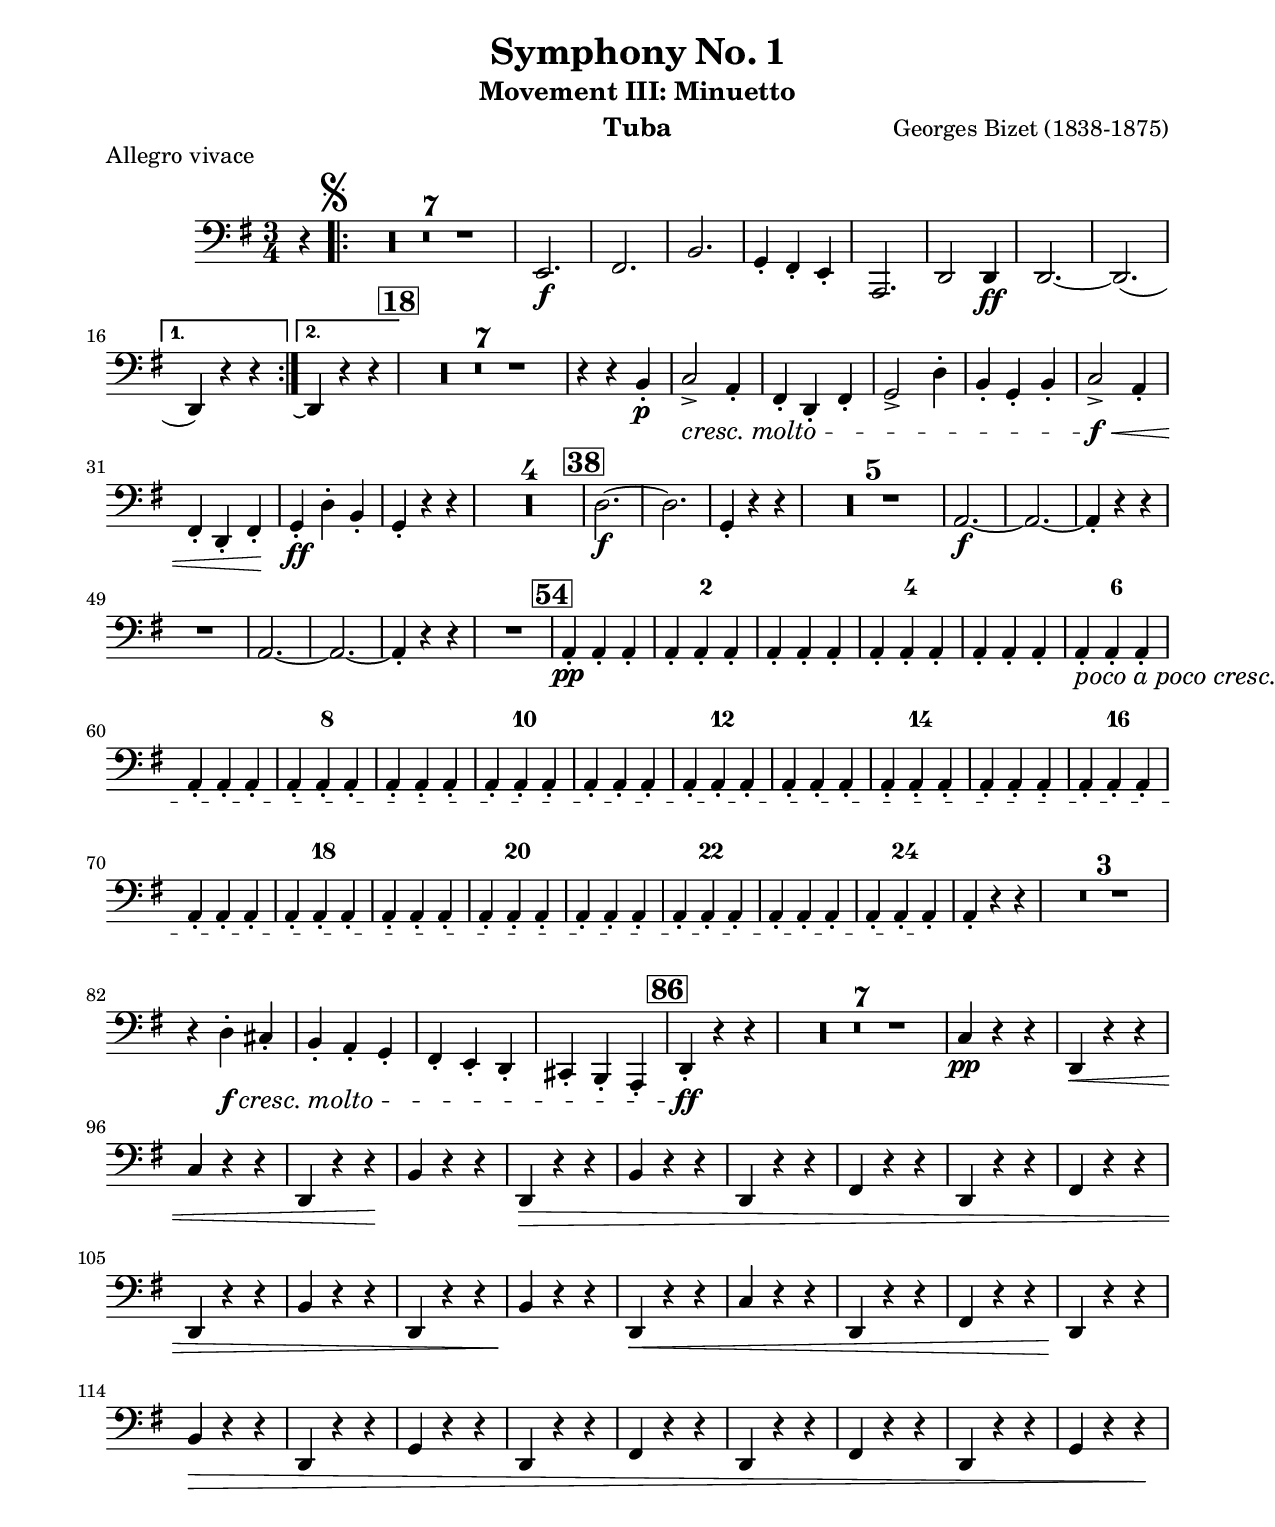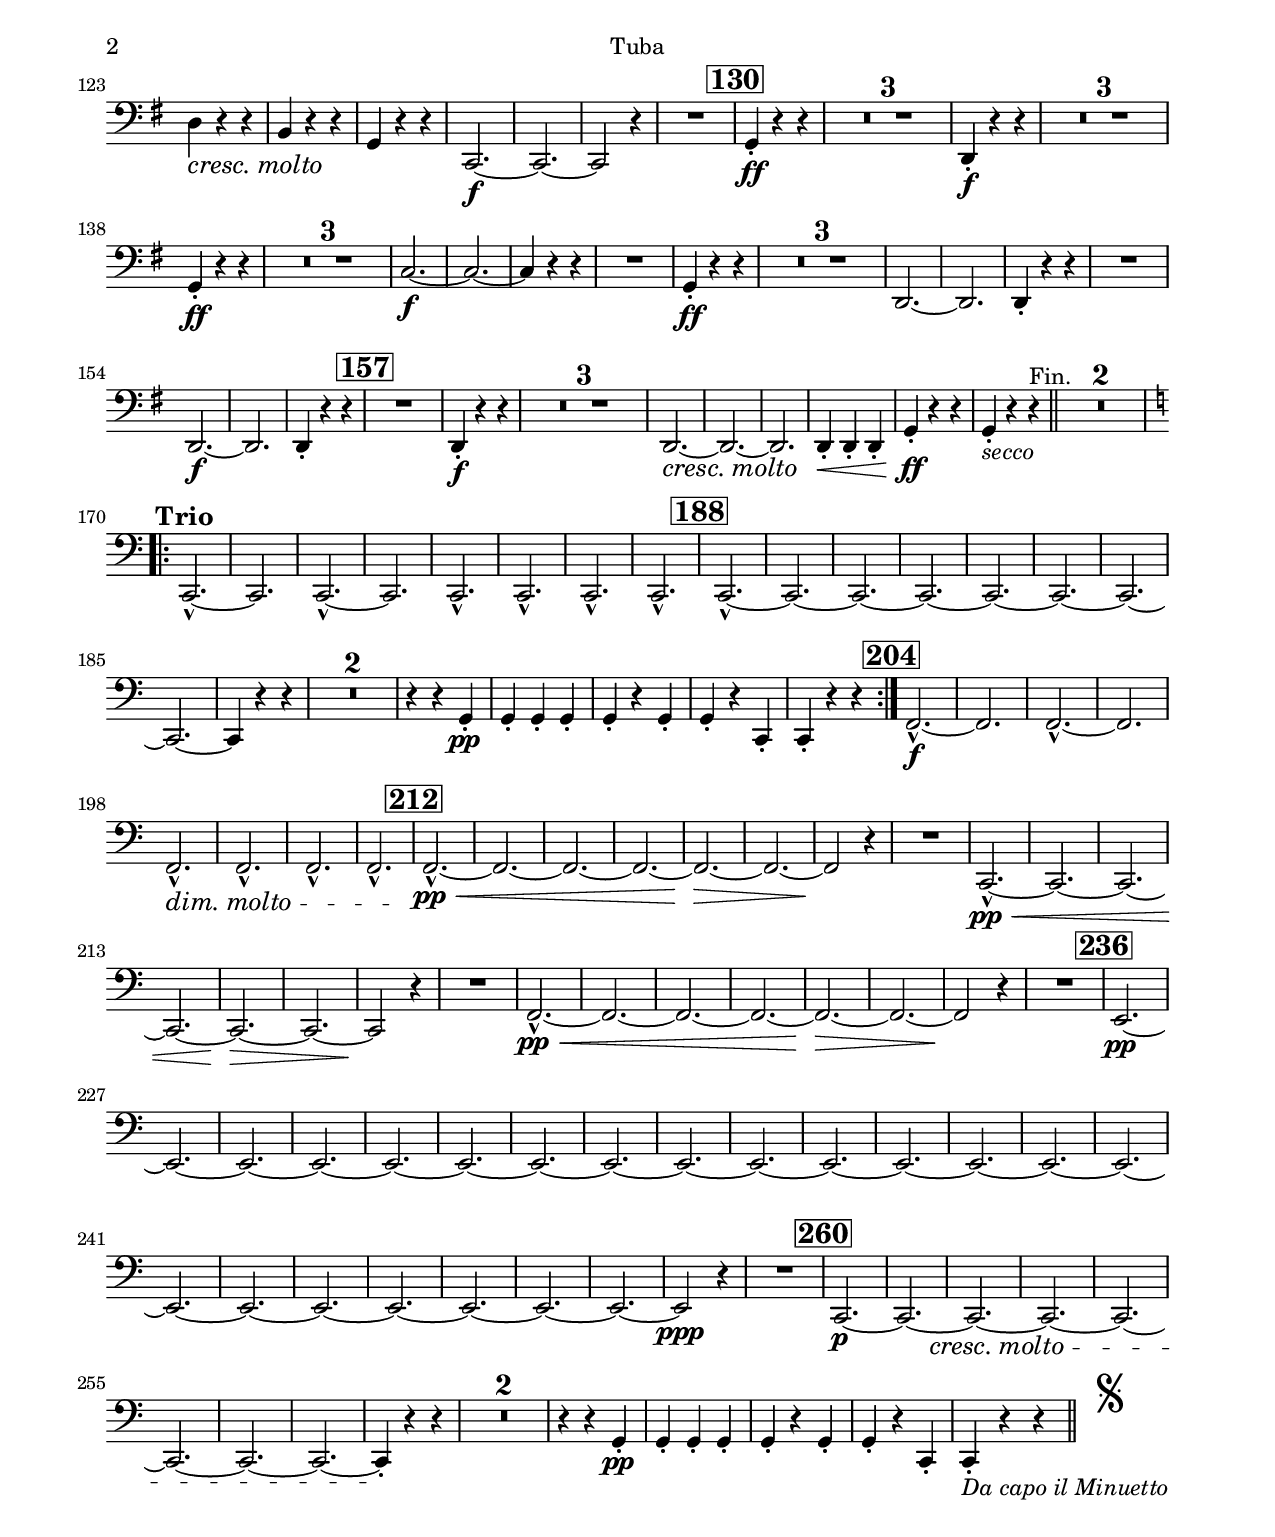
\version "2.13.5"

\include "defs.lyi" 
\version "2.13.5"

\include "defs.lyi"

tubaMvtIIIDynamics = 
{
  \time 3/4
  \key g \major

  \partial 4 s4 |
  \repeat volta 2
  {
    s2.*7 |
    s2.\f |
    s2.*4 |
    s2 s4\ff |
    s2.*2 |
  }
  \alternative
  {
    {
      s2. |
    }
    {
      s2. |
    }
  }

%  \repeat volta 2
%  {
    s2.*7 |
    s4 s s\p |
    \crescTextCrescMolto
    s4\< s s |
    s2.*3 |
    \crescHairpin
    s4\!\f\< s s |
    s2 s4\! |
    s4\ff s s |
    s2.*5 |

    % 38
    s4\f s s |
    s2.*7 |
    s4\f s s |
    s2.*3 |
    s4 s s |
    s2.*3 |

    % 54
    s4\pp s s |
    s2.*4 |
    \crescTextPocoAPocoCrescMolto
    s2.\< |
    s2.*17 |
    s2 s4\! |
    s2.*4 |
    \crescTextCrescMolto
    s4 s\f\< s |
    s2.*3 |

    % 86
    s4\ff s s |
    s2.*7 |
    s4\pp s s |
    \crescHairpin
    s4\< s s |
    s2. |
    s4 s s\! |
    s2. |
    s4\> s s |
    s2. |
    s2. |
    s2. |
    s2. |
    s2. |
    s2. |
    s2. |
    s2. |
    s4\! s s |
    s4\< s s |
    s2. |
    s2. |
    s2. |
    s4\! s s |
    s4\> s s |
    s2. |
    s2. |
    s2. |
    s2. |
    s2. |
    s2. |
    s2. |
    s4 s s\! |
    \crescTextCrescMolto
    s4\< s s\! |
    s2. |
    s2. |
    s2.\f |
    s2. |
    s2. |
    s2. |

    % 130
    s4\ff s s |
    s2.*3 |
    s4\f s s |
    s2.*3 |
    s4\ff s s |
    s2.*3 |
    s4\f s s |
    s2.*3 |
    s4\ff s s |
    s2.*3 |
    s4 s s |
    s2.*3 |
    s4\f s s |
    s2.*2 |

    % 157
    s2. |
    s4\f s s |
    s2.*3 |
    \crescTextCrescMolto 
    s2.\< |
    s2. |
    s4 s s\! |
    \crescHairpin
    s2.\< |
    s4\!\ff s s |
%  }
%  \alternative
%  {
%    {
%      s4-\secco s s |
%      s2.*2 |
%    }
%    {
      s4-\secco s s |
      s2.*2 |
%    }
%  }

  \key c \major

  % 173
  \repeat volta 2
  {
    s2.*8 |

    % 181
    s2.*11 |
    s4 s s\pp |
    s2.*4 |
  }

  % 197
%  \repeat volta 2
%  {
    s4\f s s |
    s2.*3 |
    \dimTextDimMolto
    s4\> s s |
    s2.*2 |
    s4 s s\! |

    % 205
    \crescHairpin
    s4\pp\< s s |
    s2. |
    s2. |
    s2. |
    \dimHairpin
    s4\!\> s s |
    s2. |
    s2.\! |
    s2. |
    s4\pp\< s s |
    s2. |
    s2. |
    s2. |
    s4\!\> s s |
    s2. |
    s2.\! |
    s2. |
    s4\pp\< s s |
    s2. |
    s2. |
    s2. |
    s4\!\> s s |
    s2. |
    s2.\! |
    s2. |

    % 229
    s4\pp s s |
    s2.*21 |
    s2.\ppp |
    s2. |

    % 253
    s4\p s s |
    \crescTextCrescMolto 
    s4 s s\< |
    s2.*6 |
    s4\! s s |
    s2.*2 |
    s4 s s\pp |
    s2.*3 |
%  }
%  \alternative
%  {
%    {
%      s2. |
%    }
%    {
      s2. |
%    }
%  }
}


tubaMvtIIICues = 
{
  \time 3/4
  \key g \major
  \clef bass

  \partial 4 s4 |

  s2.*53 |

    \set countPercentRepeats = ##t
    \override PercentRepeat #'transparent = ##t
    \override PercentRepeatCounter #'staff-padding = #2
    \set repeatCountVisibility = #(every-nth-repeat-count-visible 2)

    \repeat percent 24 { s2. | }

  s2.*4 | \break
  s2.*41 | \break
  s2.*47 |

  \key c \major

  s2.*96 |

}


tubaMvtIIINotCues = 
{
  \time 3/4
  \key g \major
  \clef bass

  \partial 4 s4 |

  s2.*169 |

  \key c \major

  s2.*96 |

}


tubaMvtIIINotes = 
{
  \time 3/4
  \key g \major
  \clef bass

  \partial 4 r4 |
  \repeat volta 2
  {
    R4*3*7 |
    e2. |
    fis2. |
    b2. |
    g4-. fis-. e-. |
    a,2. |
    d2 d4 |
    d2.~ |
    d2.( |
  }
  \alternative
  {
    {
      d4) r r |
    }
    {
      d4\repeatTie r r |
    }
  }

  % 18
%  \repeat volta 2
%  {
    R4*3*7 |
    r4 r b'-. |
    c2-> a4-. |
    fis-. d-. fis-. |
    g2-> d'4-. |
    b-. g-. b-. |
    c2-> a4-. |
    fis-. d-. fis-. |
    g-. d'-. b-. |
    g-. r r |
    R4*3*4 |

    % 38
    d'2.~ |
    d2. |
    g,4-. r r |
    R4*3*5 |
    a2.~ |
    a2.~ |
    a4-. r4 r |
    R4*3 |
    a2.~ |
    a2.~ |
    a4-. r4 r |
    R4*3 |

    % 54
    a4-. a-. a-. |
    \repeat unfold 23 { a-. a-. a-. | }
    a-. r r |
    R4*3*3 |
    r4 d-. cis-. |
    b-. a-. g-. |
    fis-. e-. d-. |
    cis-. b-. a-. |

    % 86
    d-. r r |
    R4*3*7 |
    c'4 r r |
    d, r r |
    c' r r |
    d, r r |
    b' r r |
    d, r r |
    b' r r |
    d, r r |
    fis r r |
    d r r |
    fis r r |
    d r r |
    b' r r |
    d, r r |
    b' r r |
    d, r r |
    c' r r |
    d, r r |
    fis r r |
    d r r |
    b' r r |
    d, r r |
    g r r |
    d r r |
    fis r r |
    d r r |
    fis r r |
    d r r |
    g r r |
    d' r r |
    b r r |
    g r r |
    c,2.~ |
    c2.~ |
    c2 r4 |
    R4*3 |

    % 130
    g'4-. r r |
    R4*3*3 |
    d4-. r r |
    R4*3*3 |
    g4-. r r |
    R4*3*3 |
    c2.~ |
    c2.~ |
    c4 r r |
    R4*3 |
    g4-. r r |
    R4*3*3 |
    d2.~ |
    d2. |
    d4-. r r |
    R4*3 |
    d2.~ |
    d2. |
    d4-. r r |

    % 157
    R4*3 |
    d4-. r r |
    R4*3*3 |
    d2.~ |
    d2.~ |
    d2. |
    d4-. d-. d-. |
    g-. r r |
%  }
%  \alternative
%  {
%    {
%      g-. r r |
%      R4*3*2 |
%    }
%    {
      g4-. r r |
      R4*3*2 |
%    }
%  }

  \key c \major

  % 173
  \repeat volta 2
  {
    c,2.~-^ |
    c2. |
    c2.~-^ |
    c2. |
    c2.-^ |
    c2.-^ |
    c2.-^ |
    c2.-^ |

    % 181
    c2.~-^ |
    c2.~ |
    c2.~ |
    c2.~ |
    c2.~ |
    c2.~ |
    c2.~ |
    c2.~ |
    c4 r r |
    R4*3*2 |
    r4 r g'-. |
    g-. g-. g-. |
    g-. r g-. |
    g-. r c,-. |
    c-. r r |
  }

  % 197
%  \repeat volta 2
%  {
    f2.~-^ |
    f2. |
    f2.~-^ |
    f2. |
    f2.-^ |
    f2.-^ |
    f2.-^ |
    f2.-^ |

    % 205
    f2.~-^ |
    f2.~ |
    f2.~ |
    f2.~ |
    f2.~ |
    f2.~ |
    f2 r4 |
    R4*3 |
    c2.~-^ |
    c2.~ |
    c2.~ |
    c2.~ |
    c2.~ |
    c2.~ |
    c2 r4 |
    R4*3 |
    f2.~-^ |
    f2.~ |
    f2.~ |
    f2.~ |
    f2.~ |
    f2.~ |
    f2 r4 |
    R4*3 |

    % 229
    e2.~ |
    e2.~ |
    e2.~ |
    e2.~ |
    e2.~ |
    e2.~ |
    e2.~ |
    e2.~ |
    e2.~ |
    e2.~ |
    e2.~ |
    e2.~ |
    e2.~ |
    e2.~ |
    e2.~ |
    e2.~ |
    e2.~ |
    e2.~ |
    e2.~ |
    e2.~ |
    e2.~ |
    e2.~ |
    e2 r4 |
    R4*3 |

    % 253
    c2.~ |
    c2.~ |
    c2.~ |
    c2.~ |
    c2.~ |
    c2.~ |
    c2.~ |
    c2.~ |
    c4-. r r |
    R4*3*2 |
    r4 r g'-. |
    g-. g-. g-. |
    g-. r g-. |
    g-. r c,-. |
%  }
%  \alternative
%  {
%    {
%      c-. r r |
%    }
%    {
      c-. r r |
%    }
%  }
}

tubaMvtIIIScore = \relative c, { << \tubaMvtIIINotes \tubaMvtIIINotCues \tubaMvtIIIDynamics >> }
tubaMvtIIIPart  = \relative c, { << \tubaMvtIIINotes \tubaMvtIIICues    \tubaMvtIIIDynamics >> }
stringbassMvtIIIScore = \relative c { << \tubaMvtIIINotes \tubaMvtIIINotCues \tubaMvtIIIDynamics >> }
stringbassMvtIIIPart  = \relative c { << \tubaMvtIIINotes \tubaMvtIIICues    \tubaMvtIIIDynamics >> }
 

instrument = "Tuba"

notesMvtIII = \tubaMvtIIIPart

\include "Part.lyi"
